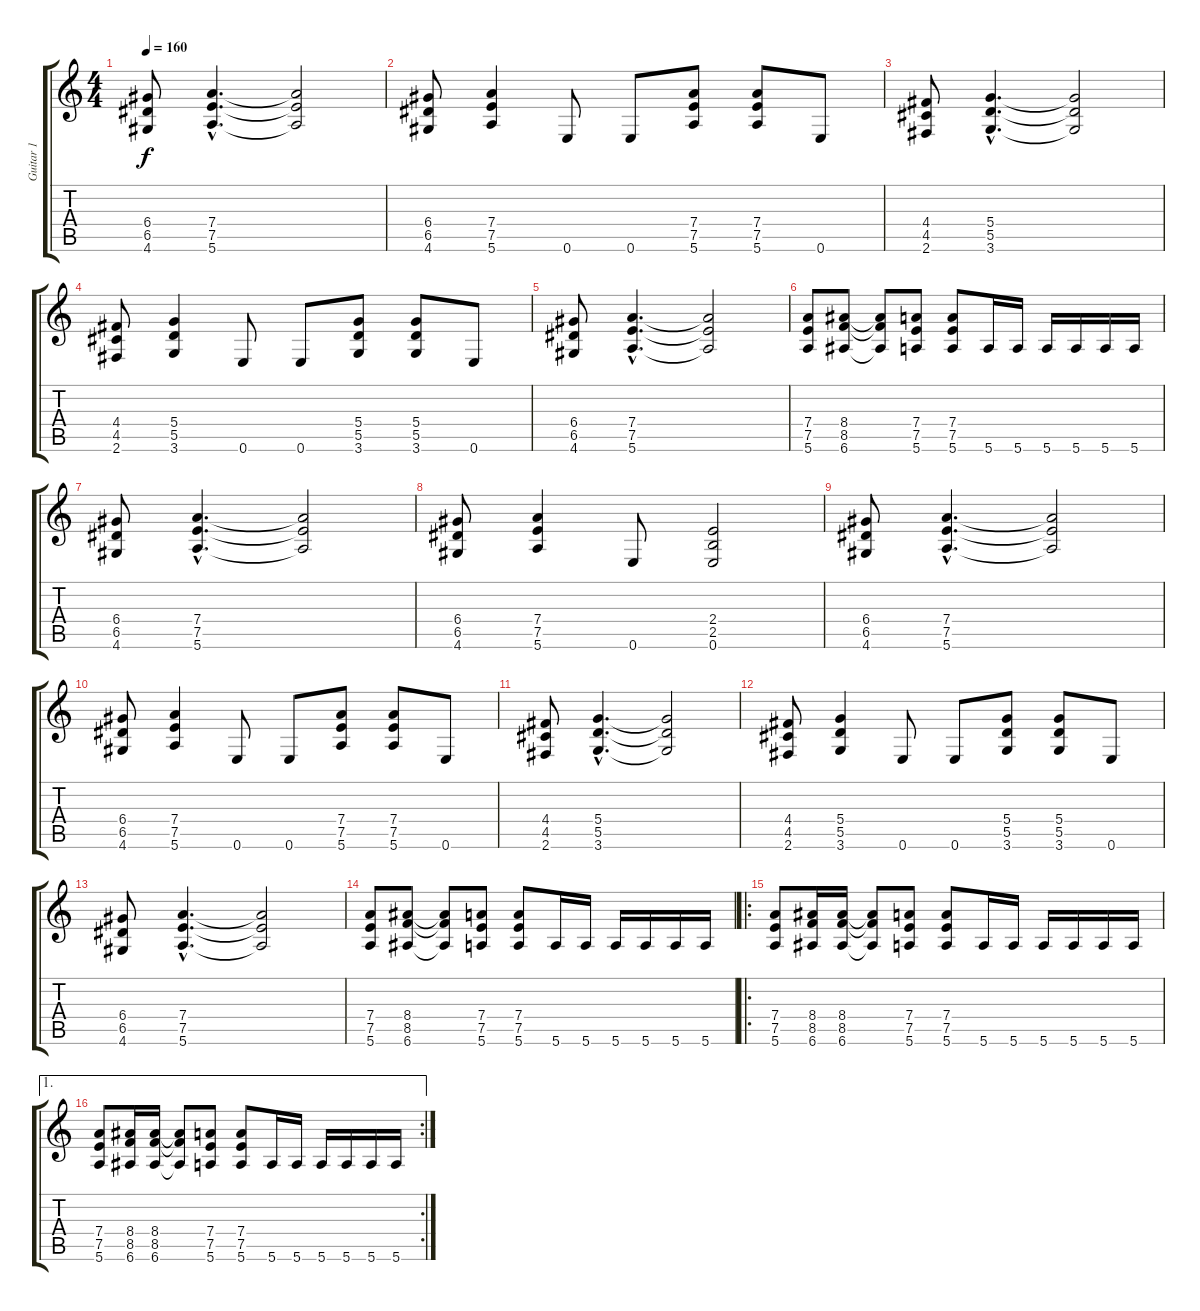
\track ("Guitar 1" "Guitar 1") {instrument distortionguitar}
\staff {score tabs}
\tuning (E4 B3 G3 D3 A2 E2) {hide}
\ts (4 4)
\tempo 160
\clef g2
\ks c
(6.4 6.5 4.6).8{dy f} (7.4{hac} 7.5{hac} 5.6{hac}).4{d} (7.4{t} 7.5{t} 5.6{t}).2 |
(6.4 6.5 4.6).8 (7.4 7.5 5.6).4 0.6.8 0.6.8 (7.4 7.5 5.6).8 (7.4 7.5 5.6).8 0.6.8 |
(4.4 4.5 2.6).8 (5.4{hac} 5.5{hac} 3.6{hac}).4{d} (5.4{t} 5.5{t} 3.6{t}).2 |
(4.4 4.5 2.6).8 (5.4 5.5 3.6).4 0.6.8 0.6.8 (5.4 5.5 3.6).8 (5.4 5.5 3.6).8 0.6.8 |
(6.4 6.5 4.6).8 (7.4{hac} 7.5{hac} 5.6{hac}).4{d} (7.4{t} 7.5{t} 5.6{t}).2 |
(7.4 7.5 5.6).8 (8.4 8.5 6.6).8 (8.4{t} 8.5{t} 6.6{t}).8 (7.4 7.5 5.6).8 (7.4 7.5 5.6).8 5.6.16 5.6.16 5.6.16 5.6.16 5.6.16 5.6.16 |
(6.4 6.5 4.6).8 (7.4{hac} 7.5{hac} 5.6{hac}).4{d} (7.4{t} 7.5{t} 5.6{t}).2 |
(6.4 6.5 4.6).8 (7.4 7.5 5.6).4 0.6.8 (2.4 2.5 0.6).2 |
(6.4 6.5 4.6).8 (7.4{hac} 7.5{hac} 5.6{hac}).4{d} (7.4{t} 7.5{t} 5.6{t}).2 |
(6.4 6.5 4.6).8 (7.4 7.5 5.6).4 0.6.8 0.6.8 (7.4 7.5 5.6).8 (7.4 7.5 5.6).8 0.6.8 |
(4.4 4.5 2.6).8 (5.4{hac} 5.5{hac} 3.6{hac}).4{d} (5.4{t} 5.5{t} 3.6{t}).2 |
(4.4 4.5 2.6).8 (5.4 5.5 3.6).4 0.6.8 0.6.8 (5.4 5.5 3.6).8 (5.4 5.5 3.6).8 0.6.8 |
(6.4 6.5 4.6).8 (7.4{hac} 7.5{hac} 5.6{hac}).4{d} (7.4{t} 7.5{t} 5.6{t}).2 |
(7.4 7.5 5.6).8 (8.4 8.5 6.6).8 (8.4{t} 8.5{t} 6.6{t}).8 (7.4 7.5 5.6).8 (7.4 7.5 5.6).8 5.6.16 5.6.16 5.6.16 5.6.16 5.6.16 5.6.16 |
\ro
(7.4 7.5 5.6).8 (8.4 8.5 6.6).16 (8.4 8.5 6.6).16 (8.4{t} 8.5{t} 6.6{t}).8 (7.4 7.5 5.6).8 (7.4 7.5 5.6).8 5.6.16 5.6.16 5.6.16 5.6.16 5.6.16 5.6.16 |
\ae 1
\rc 2
(7.4 7.5 5.6).8 (8.4 8.5 6.6).16 (8.4 8.5 6.6).16 (8.4{t} 8.5{t} 6.6{t}).8 (7.4 7.5 5.6).8 (7.4 7.5 5.6).8 5.6.16 5.6.16 5.6.16 5.6.16 5.6.16 5.6.16
